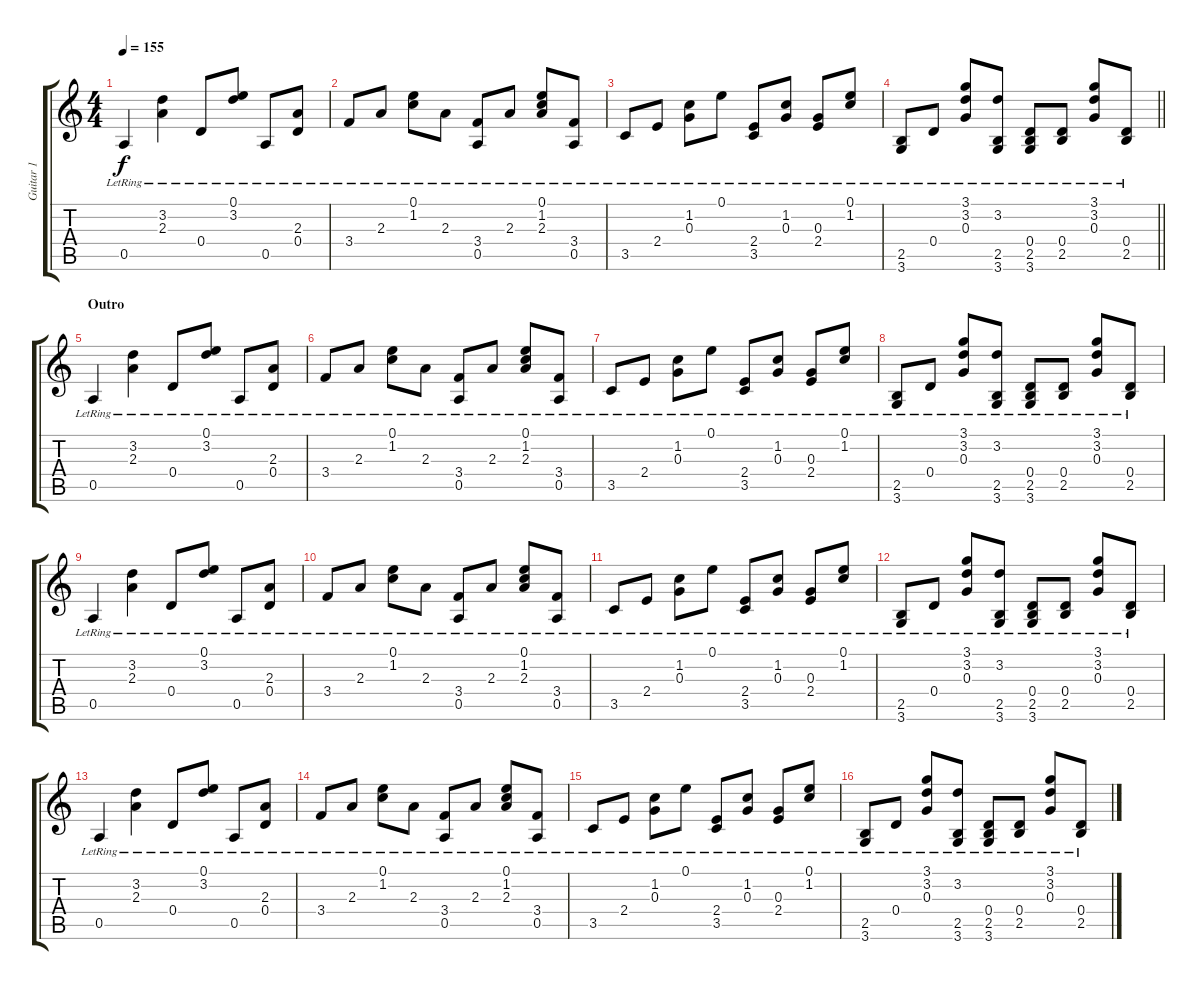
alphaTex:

\track ("Guitar 1" "Guitar 1") {instrument electricguitarjazz}
\staff {score tabs}
\tuning (E4 B3 G3 D3 A2 E2) {hide}
\ts (4 4)
\tempo 155
\clef g2
\ks c
0.5{lr}.4{dy f} (3.2{lr} 2.3{lr}).4 0.4{lr}.8 (0.1{lr} 3.2{lr}).8 0.5{lr}.8 (2.3{lr} 0.4{lr}).8 |
3.4{lr}.8 2.3{lr}.8 (0.1{lr} 1.2{lr}).8 2.3{lr}.8 (3.4{lr} 0.5{lr}).8 2.3{lr}.8 (0.1{lr} 1.2{lr} 2.3{lr}).8 (3.4{lr} 0.5{lr}).8 |
3.5{lr}.8 2.4{lr}.8 (1.2{lr} 0.3{lr}).8 0.1{lr}.8 (2.4{lr} 3.5{lr}).8 (1.2{lr} 0.3{lr}).8 (0.3{lr} 2.4{lr}).8 (0.1{lr} 1.2{lr}).8 |
\barLineRight lightlight
(2.5{lr} 3.6{lr}).8 0.4{lr}.8 (3.1{lr} 3.2{lr} 0.3{lr}).8 (3.2{lr} 2.5{lr} 3.6{lr}).8 (0.4{lr} 2.5{lr} 3.6{lr}).8 (0.4{lr} 2.5{lr}).8 (3.1{lr} 3.2{lr} 0.3{lr}).8 (0.4{lr} 2.5{lr}).8 |
\section ("" "Outro")
0.5{lr}.4{volume 6} (3.2{lr} 2.3{lr}).4 0.4{lr}.8 (0.1{lr} 3.2{lr}).8 0.5{lr}.8 (2.3{lr} 0.4{lr}).8 |
3.4{lr}.8 2.3{lr}.8 (0.1{lr} 1.2{lr}).8 2.3{lr}.8 (3.4{lr} 0.5{lr}).8 2.3{lr}.8 (0.1{lr} 1.2{lr} 2.3{lr}).8 (3.4{lr} 0.5{lr}).8 |
3.5{lr}.8 2.4{lr}.8 (1.2{lr} 0.3{lr}).8 0.1{lr}.8 (2.4{lr} 3.5{lr}).8 (1.2{lr} 0.3{lr}).8 (0.3{lr} 2.4{lr}).8 (0.1{lr} 1.2{lr}).8 |
(2.5{lr} 3.6{lr}).8 0.4{lr}.8 (3.1{lr} 3.2{lr} 0.3{lr}).8 (3.2{lr} 2.5{lr} 3.6{lr}).8 (0.4{lr} 2.5{lr} 3.6{lr}).8 (0.4{lr} 2.5{lr}).8 (3.1{lr} 3.2{lr} 0.3{lr}).8 (0.4{lr} 2.5{lr}).8 |
0.5{lr}.4 (3.2{lr} 2.3{lr}).4 0.4{lr}.8 (0.1{lr} 3.2{lr}).8 0.5{lr}.8 (2.3{lr} 0.4{lr}).8 |
3.4{lr}.8{volume 2} 2.3{lr}.8 (0.1{lr} 1.2{lr}).8 2.3{lr}.8 (3.4{lr} 0.5{lr}).8 2.3{lr}.8 (0.1{lr} 1.2{lr} 2.3{lr}).8 (3.4{lr} 0.5{lr}).8 |
3.5{lr}.8 2.4{lr}.8 (1.2{lr} 0.3{lr}).8 0.1{lr}.8 (2.4{lr} 3.5{lr}).8 (1.2{lr} 0.3{lr}).8 (0.3{lr} 2.4{lr}).8 (0.1{lr} 1.2{lr}).8 |
(2.5{lr} 3.6{lr}).8 0.4{lr}.8 (3.1{lr} 3.2{lr} 0.3{lr}).8 (3.2{lr} 2.5{lr} 3.6{lr}).8 (0.4{lr} 2.5{lr} 3.6{lr}).8 (0.4{lr} 2.5{lr}).8 (3.1{lr} 3.2{lr} 0.3{lr}).8 (0.4{lr} 2.5{lr}).8 |
0.5{lr}.4 (3.2{lr} 2.3{lr}).4 0.4{lr}.8 (0.1{lr} 3.2{lr}).8 0.5{lr}.8 (2.3{lr} 0.4{lr}).8 |
3.4{lr}.8 2.3{lr}.8 (0.1{lr} 1.2{lr}).8 2.3{lr}.8 (3.4{lr} 0.5{lr}).8 2.3{lr}.8 (0.1{lr} 1.2{lr} 2.3{lr}).8 (3.4{lr} 0.5{lr}).8 |
3.5{lr}.8{volume 0} 2.4{lr}.8 (1.2{lr} 0.3{lr}).8 0.1{lr}.8 (2.4{lr} 3.5{lr}).8 (1.2{lr} 0.3{lr}).8 (0.3{lr} 2.4{lr}).8 (0.1{lr} 1.2{lr}).8 |
(2.5{lr} 3.6{lr}).8 0.4{lr}.8 (3.1{lr} 3.2{lr} 0.3{lr}).8 (3.2{lr} 2.5{lr} 3.6{lr}).8 (0.4{lr} 2.5{lr} 3.6{lr}).8 (0.4{lr} 2.5{lr}).8 (3.1{lr} 3.2{lr} 0.3{lr}).8 (0.4{lr} 2.5{lr}).8
